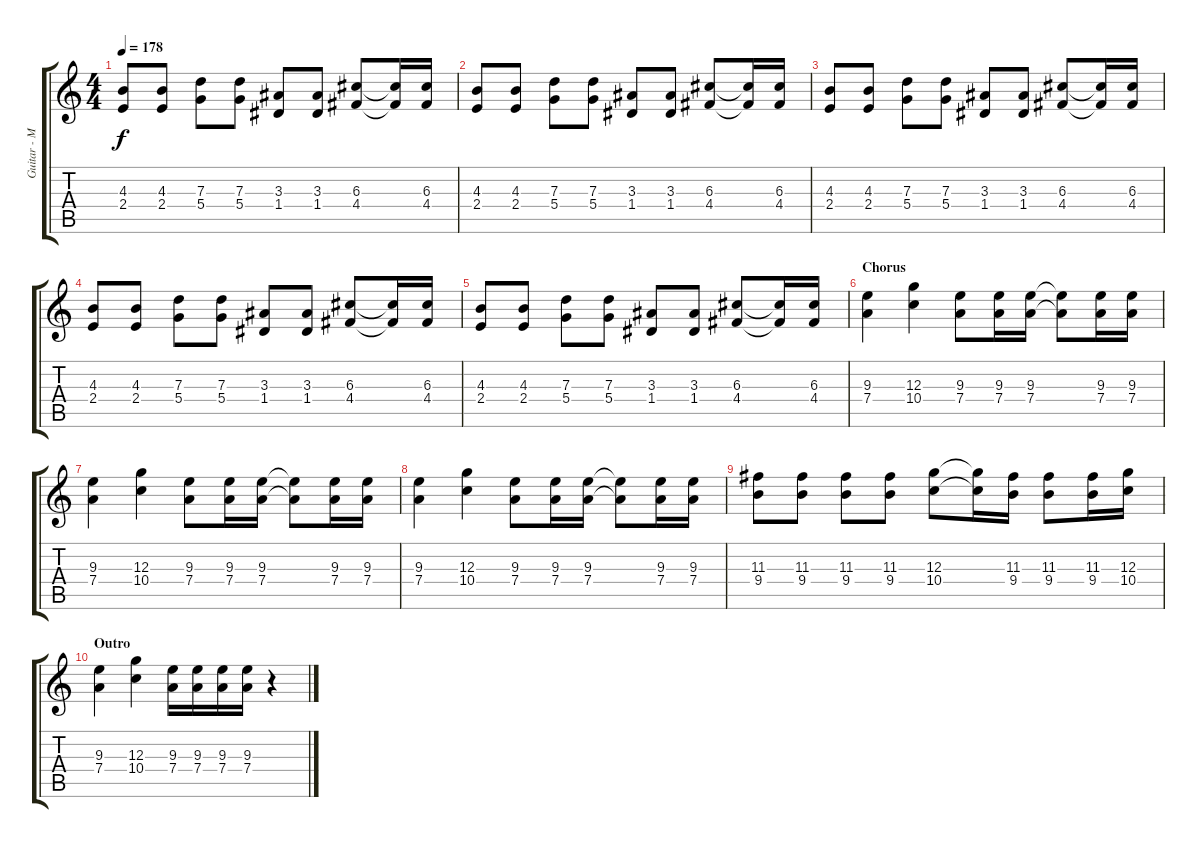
\track ("Guitar - Melvin" "Guitar - M") {instrument overdrivenguitar}
\staff {score tabs}
\tuning (E4 B3 G3 D3 A2 E2) {hide}
\ts (4 4)
\tempo 178
\clef g2
\ks c
(4.3 2.4).8{dy f} (4.3 2.4).8 (7.3 5.4).8 (7.3 5.4).8 (3.3 1.4).8 (3.3 1.4).8 (6.3 4.4).8 (6.3{t} 4.4{t}).16 (6.3 4.4).16 |
(4.3 2.4).8 (4.3 2.4).8 (7.3 5.4).8 (7.3 5.4).8 (3.3 1.4).8 (3.3 1.4).8 (6.3 4.4).8 (6.3{t} 4.4{t}).16 (6.3 4.4).16 |
(4.3 2.4).8 (4.3 2.4).8 (7.3 5.4).8 (7.3 5.4).8 (3.3 1.4).8 (3.3 1.4).8 (6.3 4.4).8 (6.3{t} 4.4{t}).16 (6.3 4.4).16 |
(4.3 2.4).8 (4.3 2.4).8 (7.3 5.4).8 (7.3 5.4).8 (3.3 1.4).8 (3.3 1.4).8 (6.3 4.4).8 (6.3{t} 4.4{t}).16 (6.3 4.4).16 |
(4.3 2.4).8 (4.3 2.4).8 (7.3 5.4).8 (7.3 5.4).8 (3.3 1.4).8 (3.3 1.4).8 (6.3 4.4).8 (6.3{t} 4.4{t}).16 (6.3 4.4).16 |
\section ("" "Chorus")
(9.3 7.4).4 (12.3 10.4).4 (9.3 7.4).8 (9.3 7.4).16 (9.3 7.4).16 (9.3{t} 7.4{t}).8 (9.3 7.4).16 (9.3 7.4).16 |
(9.3 7.4).4 (12.3 10.4).4 (9.3 7.4).8 (9.3 7.4).16 (9.3 7.4).16 (9.3{t} 7.4{t}).8 (9.3 7.4).16 (9.3 7.4).16 |
(9.3 7.4).4 (12.3 10.4).4 (9.3 7.4).8 (9.3 7.4).16 (9.3 7.4).16 (9.3{t} 7.4{t}).8 (9.3 7.4).16 (9.3 7.4).16 |
(11.3 9.4).8 (11.3 9.4).8 (11.3 9.4).8 (11.3 9.4).8 (12.3 10.4).8 (12.3{t} 10.4{t}).16 (11.3 9.4).16 (11.3 9.4).8 (11.3 9.4).16 (12.3 10.4).16 |
\section ("" "Outro")
(9.3 7.4).4 (12.3 10.4).4 (9.3 7.4).16 (9.3 7.4).16 (9.3 7.4).16 (9.3 7.4).16 r.4
